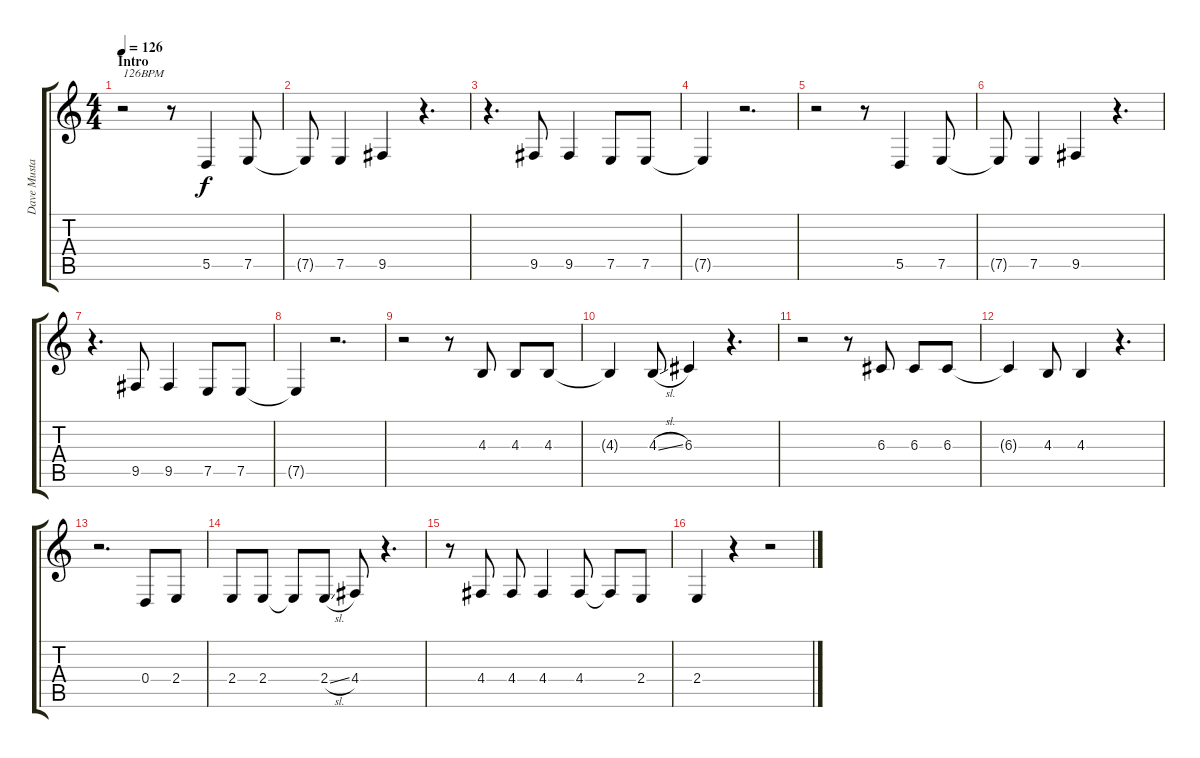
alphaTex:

\track ("Dave Mustaine's voice" "Dave Musta") {instrument tenorsax}
\staff {score tabs}
\tuning (E4 B3 G3 D3 A2 E2) {hide}
\ts (4 4)
\section ("" "Intro")
\tempo 126
\clef g2
\ks c
r.2{txt "126BPM" dy f instrument tenorsax} r.8 5.5.4 7.5.8 |
7.5{t}.8 7.5.4 9.5.4 r.4{d} |
r.4{d} 9.5.8 9.5.4 7.5.8 7.5.8 |
7.5{t}.4 r.2{d} |
r.2 r.8 5.5.4 7.5.8 |
7.5{t}.8 7.5.4 9.5.4 r.4{d} |
r.4{d} 9.5.8 9.5.4 7.5.8 7.5.8 |
7.5{t}.4 r.2{d} |
r.2 r.8 4.3.8 4.3.8 4.3.8 |
4.3{t}.4 4.3{sl}.8 6.3.4 r.4{d} |
r.2 r.8 6.3.8 6.3.8 6.3.8 |
6.3{t}.4 4.3.8 4.3.4 r.4{d} |
r.2{d} 0.4.8 2.4.8 |
2.4.8 2.4.8 2.4{t}.8 2.4{sl}.8 4.4.8 r.4{d} |
r.8 4.4.8 4.4.8 4.4.4 4.4.8 4.4{t}.8 2.4.8 |
2.4.4 r.4 r.2
